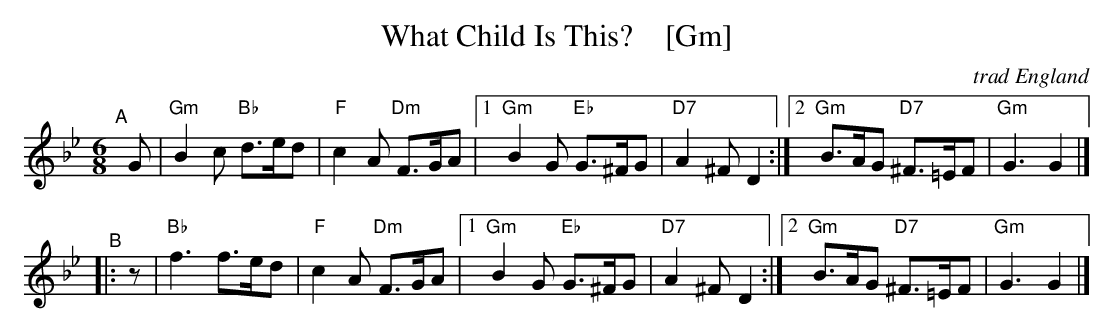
X:1
T: What Child Is This?    [Gm]
O: trad England
M: 6/8
L: 1/8
K: Gm
"^A"[|] G \
|  "Gm"B2c "Bb"d>ed | "F"c2A "Dm"F>GA |\
[1 "Gm"B2G "Eb"G>^FG | "D7"A2^F D2 :|\
[2 "Gm"B>AG "D7"^F>=EF | "Gm"G3 G2 |]
"^B"|: z |\
"Bb"f3 f>ed | "F"c2A "Dm"F>GA |\
[1 "Gm"B2G "Eb"G>^FG | "D7"A2^F D2 :|\
[2 "Gm"B>AG "D7"^F>=EF | "Gm"G3 G2 |]
